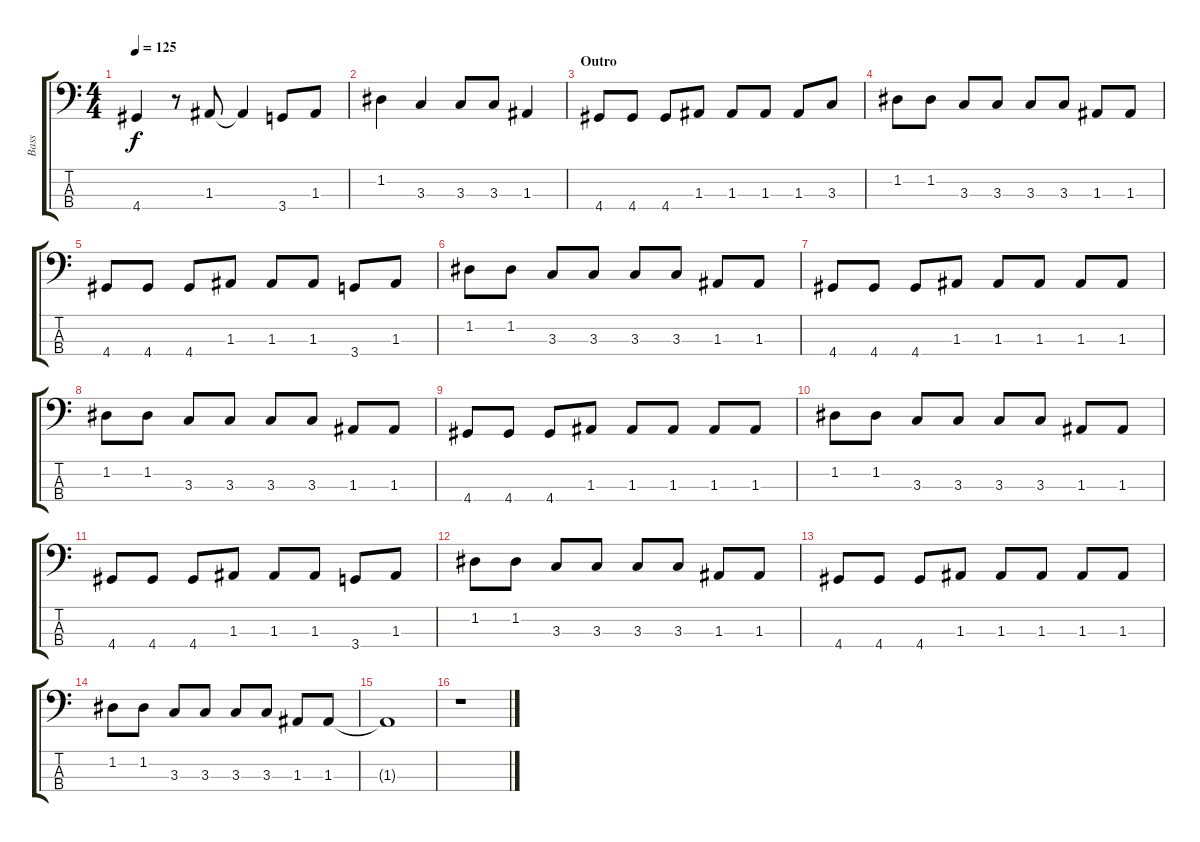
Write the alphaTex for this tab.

\track ("Bass" "Bass") {instrument electricbassfinger}
\staff {score tabs}
\tuning (G2 D2 A1 E1) {hide}
\ts (4 4)
\tempo 125
\clef f4
\ks c
4.4.4{dy f} r.8 1.3.8 1.3{t}.4 3.4.8 1.3.8 |
1.2.4 3.3.4 3.3.8 3.3.8 1.3.4 |
\section ("" "Outro")
4.4.8 4.4.8 4.4.8 1.3.8 1.3.8 1.3.8 1.3.8 3.3.8 |
1.2.8 1.2.8 3.3.8 3.3.8 3.3.8 3.3.8 1.3.8 1.3.8 |
4.4.8 4.4.8 4.4.8 1.3.8 1.3.8 1.3.8 3.4.8 1.3.8 |
1.2.8 1.2.8 3.3.8 3.3.8 3.3.8 3.3.8 1.3.8 1.3.8 |
4.4.8 4.4.8 4.4.8 1.3.8 1.3.8 1.3.8 1.3.8 1.3.8 |
1.2.8 1.2.8 3.3.8 3.3.8 3.3.8 3.3.8 1.3.8 1.3.8 |
4.4.8 4.4.8 4.4.8 1.3.8 1.3.8 1.3.8 1.3.8 1.3.8 |
1.2.8 1.2.8 3.3.8 3.3.8 3.3.8 3.3.8 1.3.8 1.3.8 |
4.4.8 4.4.8 4.4.8 1.3.8 1.3.8 1.3.8 3.4.8 1.3.8 |
1.2.8 1.2.8 3.3.8 3.3.8 3.3.8 3.3.8 1.3.8 1.3.8 |
4.4.8 4.4.8 4.4.8 1.3.8 1.3.8 1.3.8 1.3.8 1.3.8 |
1.2.8 1.2.8 3.3.8 3.3.8 3.3.8 3.3.8 1.3.8 1.3.8 |
1.3{t}.1 |
r.1
